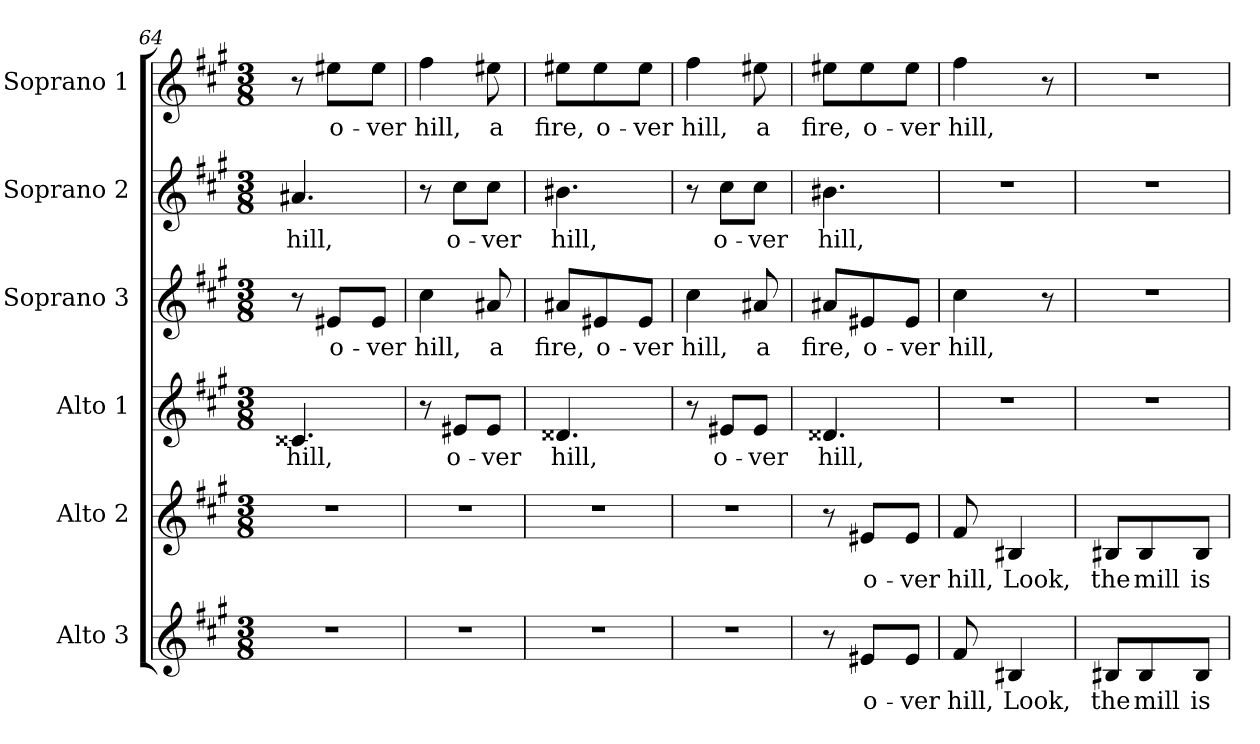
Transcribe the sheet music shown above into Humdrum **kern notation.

**kern	**text	**kern	**text	**kern	**text	**kern	**text	**kern	**text	**kern	**text
*part6	*part6	*part5	*part5	*part4	*part4	*part3	*part3	*part2	*part2	*part1	*part1
*staff6	*staff6	*staff5	*staff5	*staff4	*staff4	*staff3	*staff3	*staff2	*staff2	*staff1	*staff1
*I"Alto 3	*	*I"Alto 2	*	*I"Alto 1	*	*I"Soprano 3	*	*I"Soprano 2	*	*I"Soprano 1	*
*I'A 3	*	*I'A 2	*	*I'A 1	*	*I'S 3	*	*I'S 2	*	*I'S 1	*
*clefG2	*	*clefG2	*	*clefG2	*	*clefG2	*	*clefG2	*	*clefG2	*
*k[f#c#g#]	*	*k[f#c#g#]	*	*k[f#c#g#]	*	*k[f#c#g#]	*	*k[f#c#g#]	*	*k[f#c#g#]	*
*f#:	*	*f#:	*	*f#:	*	*f#:	*	*f#:	*	*f#:	*
*M3/8	*	*M3/8	*	*M3/8	*	*M3/8	*	*M3/8	*	*M3/8	*
=64	=64	=64	=64	=64	=64	=64	=64	=64	=64	=64	=64
!	!	!	!	!	!LO:LY:b	!	!	!	!	!	!
!	!	!	!	!	!	!	!	!	!LO:LY:b	!	!
4.r	.	4.r	.	4.c##X/	hill,	8r	.	4.a#X/	hill,	8r	.
!	!	!	!	!	!	!	!LO:LY:b	!	!	!	!
!	!	!	!	!	!	!	!	!	!	!	!LO:LY:b
.	.	.	.	.	.	8e#X/L	o-	.	.	8ee#X\L	o-
!	!	!	!	!	!	!	!LO:LY:b	!	!	!	!
!	!	!	!	!	!	!	!	!	!	!	!LO:LY:b
.	.	.	.	.	.	8e#/J	-ver	.	.	8ee#\J	-ver
=65	=65	=65	=65	=65	=65	=65	=65	=65	=65	=65	=65
!	!	!	!	!	!	!	!LO:LY:b	!	!	!	!
!	!	!	!	!	!	!	!	!	!	!	!LO:LY:b
4.r	.	4.r	.	8r	.	4cc#\	hill,	8r	.	4ff#\	hill,
!	!	!	!	!	!LO:LY:b	!	!	!	!	!	!
!	!	!	!	!	!	!	!	!	!LO:LY:b	!	!
.	.	.	.	8e#X/L	o-	.	.	8cc#\L	o-	.	.
!	!	!	!	!	!LO:LY:b	!	!	!	!	!	!
!	!	!	!	!	!	!	!LO:LY:b	!	!	!	!
!	!	!	!	!	!	!	!	!	!LO:LY:b	!	!
!	!	!	!	!	!	!	!	!	!	!	!LO:LY:b
.	.	.	.	8e#/J	-ver	8a#X/	a	8cc#\J	-ver	8ee#X\	a
=66	=66	=66	=66	=66	=66	=66	=66	=66	=66	=66	=66
!	!	!	!	!	!LO:LY:b	!	!	!	!	!	!
!	!	!	!	!	!	!	!LO:LY:b	!	!	!	!
!	!	!	!	!	!	!	!	!	!LO:LY:b	!	!
!	!	!	!	!	!	!	!	!	!	!	!LO:LY:b
4.r	.	4.r	.	4.d##X/	hill,	8a#X/L	fire,	4.b#X\	hill,	8ee#X\L	fire,
!	!	!	!	!	!	!	!LO:LY:b	!	!	!	!
!	!	!	!	!	!	!	!	!	!	!	!LO:LY:b
.	.	.	.	.	.	8e#X/	o-	.	.	8ee#\	o-
!	!	!	!	!	!	!	!LO:LY:b	!	!	!	!
!	!	!	!	!	!	!	!	!	!	!	!LO:LY:b
.	.	.	.	.	.	8e#/J	-ver	.	.	8ee#\J	-ver
!!LO:PB:g=z
=67	=67	=67	=67	=67	=67	=67	=67	=67	=67	=67	=67
!	!	!	!	!	!	!	!LO:LY:b	!	!	!	!
!	!	!	!	!	!	!	!	!	!	!	!LO:LY:b
4.r	.	4.r	.	8r	.	4cc#\	hill,	8r	.	4ff#\	hill,
!	!	!	!	!	!LO:LY:b	!	!	!	!	!	!
!	!	!	!	!	!	!	!	!	!LO:LY:b	!	!
.	.	.	.	8e#X/L	o-	.	.	8cc#\L	o-	.	.
!	!	!	!	!	!LO:LY:b	!	!	!	!	!	!
!	!	!	!	!	!	!	!LO:LY:b	!	!	!	!
!	!	!	!	!	!	!	!	!	!LO:LY:b	!	!
!	!	!	!	!	!	!	!	!	!	!	!LO:LY:b
.	.	.	.	8e#/J	-ver	8a#X/	a	8cc#\J	-ver	8ee#X\	a
=68	=68	=68	=68	=68	=68	=68	=68	=68	=68	=68	=68
!	!	!	!	!	!LO:LY:b	!	!	!	!	!	!
!	!	!	!	!	!	!	!LO:LY:b	!	!	!	!
!	!	!	!	!	!	!	!	!	!LO:LY:b	!	!
!	!	!	!	!	!	!	!	!	!	!	!LO:LY:b
8r	.	8r	.	4.d##X/	hill,	8a#X/L	fire,	4.b#X\	hill,	8ee#X\L	fire,
!	!LO:LY:b	!	!	!	!	!	!	!	!	!	!
!	!	!	!LO:LY:b	!	!	!	!	!	!	!	!
!	!	!	!	!	!	!	!LO:LY:b	!	!	!	!
!	!	!	!	!	!	!	!	!	!	!	!LO:LY:b
8e#X/L	o-	8e#X/L	o-	.	.	8e#X/	o-	.	.	8ee#\	o-
!	!LO:LY:b	!	!	!	!	!	!	!	!	!	!
!	!	!	!LO:LY:b	!	!	!	!	!	!	!	!
!	!	!	!	!	!	!	!LO:LY:b	!	!	!	!
!	!	!	!	!	!	!	!	!	!	!	!LO:LY:b
8e#/J	-ver	8e#/J	-ver	.	.	8e#/J	-ver	.	.	8ee#\J	-ver
=69	=69	=69	=69	=69	=69	=69	=69	=69	=69	=69	=69
!	!LO:LY:b	!	!	!	!	!	!	!	!	!	!
!	!	!	!LO:LY:b	!	!	!	!	!	!	!	!
!	!	!	!	!	!	!	!LO:LY:b	!	!	!	!
!	!	!	!	!	!	!	!	!	!	!	!LO:LY:b
8f#/	hill,	8f#/	hill,	4.r	.	4cc#\	hill,	4.r	.	4ff#\	hill,
!	!LO:LY:b	!	!	!	!	!	!	!	!	!	!
!	!	!	!LO:LY:b	!	!	!	!	!	!	!	!
4B#X/	Look,	4B#X/	Look,	.	.	.	.	.	.	.	.
.	.	.	.	.	.	8r	.	.	.	8r	.
=70	=70	=70	=70	=70	=70	=70	=70	=70	=70	=70	=70
!	!LO:LY:b	!	!	!	!	!	!	!	!	!	!
!	!	!	!LO:LY:b	!	!	!	!	!	!	!	!
8B#X/L	the	8B#X/L	the	4.r	.	4.r	.	4.r	.	4.r	.
!	!LO:LY:b	!	!	!	!	!	!	!	!	!	!
!	!	!	!LO:LY:b	!	!	!	!	!	!	!	!
8B#/	mill	8B#/	mill	.	.	.	.	.	.	.	.
!	!LO:LY:b	!	!	!	!	!	!	!	!	!	!
!	!	!	!LO:LY:b	!	!	!	!	!	!	!	!
8B#/J	is	8B#/J	is	.	.	.	.	.	.	.	.
=	=	=	=	=	=	=	=	=	=	=	=
*-	*-	*-	*-	*-	*-	*-	*-	*-	*-	*-	*-
